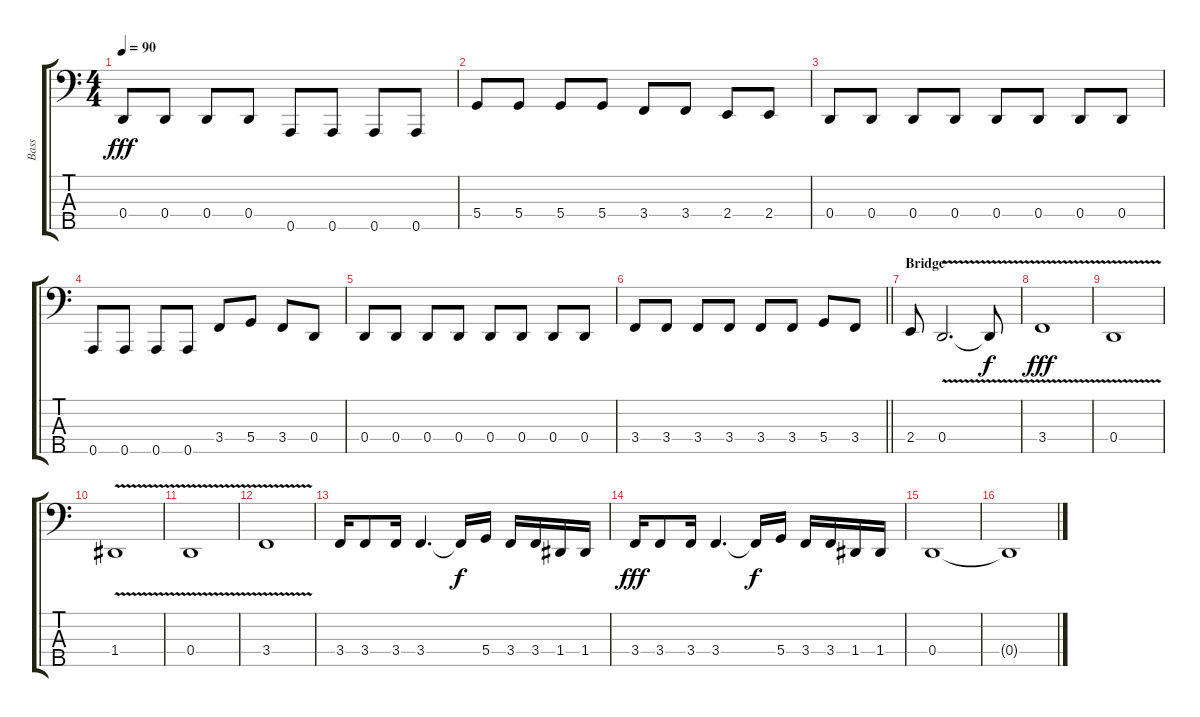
\track ("Bass" "Bass") {instrument electricbassfinger}
\staff {score tabs}
\tuning (F2 C2 G1 D1 A0) {hide}
\ts (4 4)
\tempo 90
\clef f4
\ks c
0.4.8{dy fff} 0.4.8 0.4.8 0.4.8 0.5.8 0.5.8 0.5.8 0.5.8 |
5.4.8 5.4.8 5.4.8 5.4.8 3.4.8 3.4.8 2.4.8 2.4.8 |
0.4.8 0.4.8 0.4.8 0.4.8 0.4.8 0.4.8 0.4.8 0.4.8 |
0.5.8 0.5.8 0.5.8 0.5.8 3.4.8 5.4.8 3.4.8 0.4.8 |
0.4.8 0.4.8 0.4.8 0.4.8 0.4.8 0.4.8 0.4.8 0.4.8 |
\barLineRight lightlight
3.4.8 3.4.8 3.4.8 3.4.8 3.4.8 3.4.8 5.4.8 3.4.8 |
\section ("" "Bridge")
2.4.8 0.4{v}.2{d} 0.4{t}.8{dy f} |
3.4{v}.1{dy fff} |
0.4{v}.1 |
1.4{v}.1 |
0.4{v}.1 |
3.4{v}.1 |
3.4.16 3.4.8 3.4.16 3.4.4{d} 3.4{t}.16{dy f} 5.4.16 3.4.16 3.4.16 1.4.16 1.4.16 |
3.4.16{dy fff} 3.4.8 3.4.16 3.4.4{d} 3.4{t}.16{dy f} 5.4.16 3.4.16 3.4.16 1.4.16 1.4.16 |
0.4.1 |
0.4{t}.1
